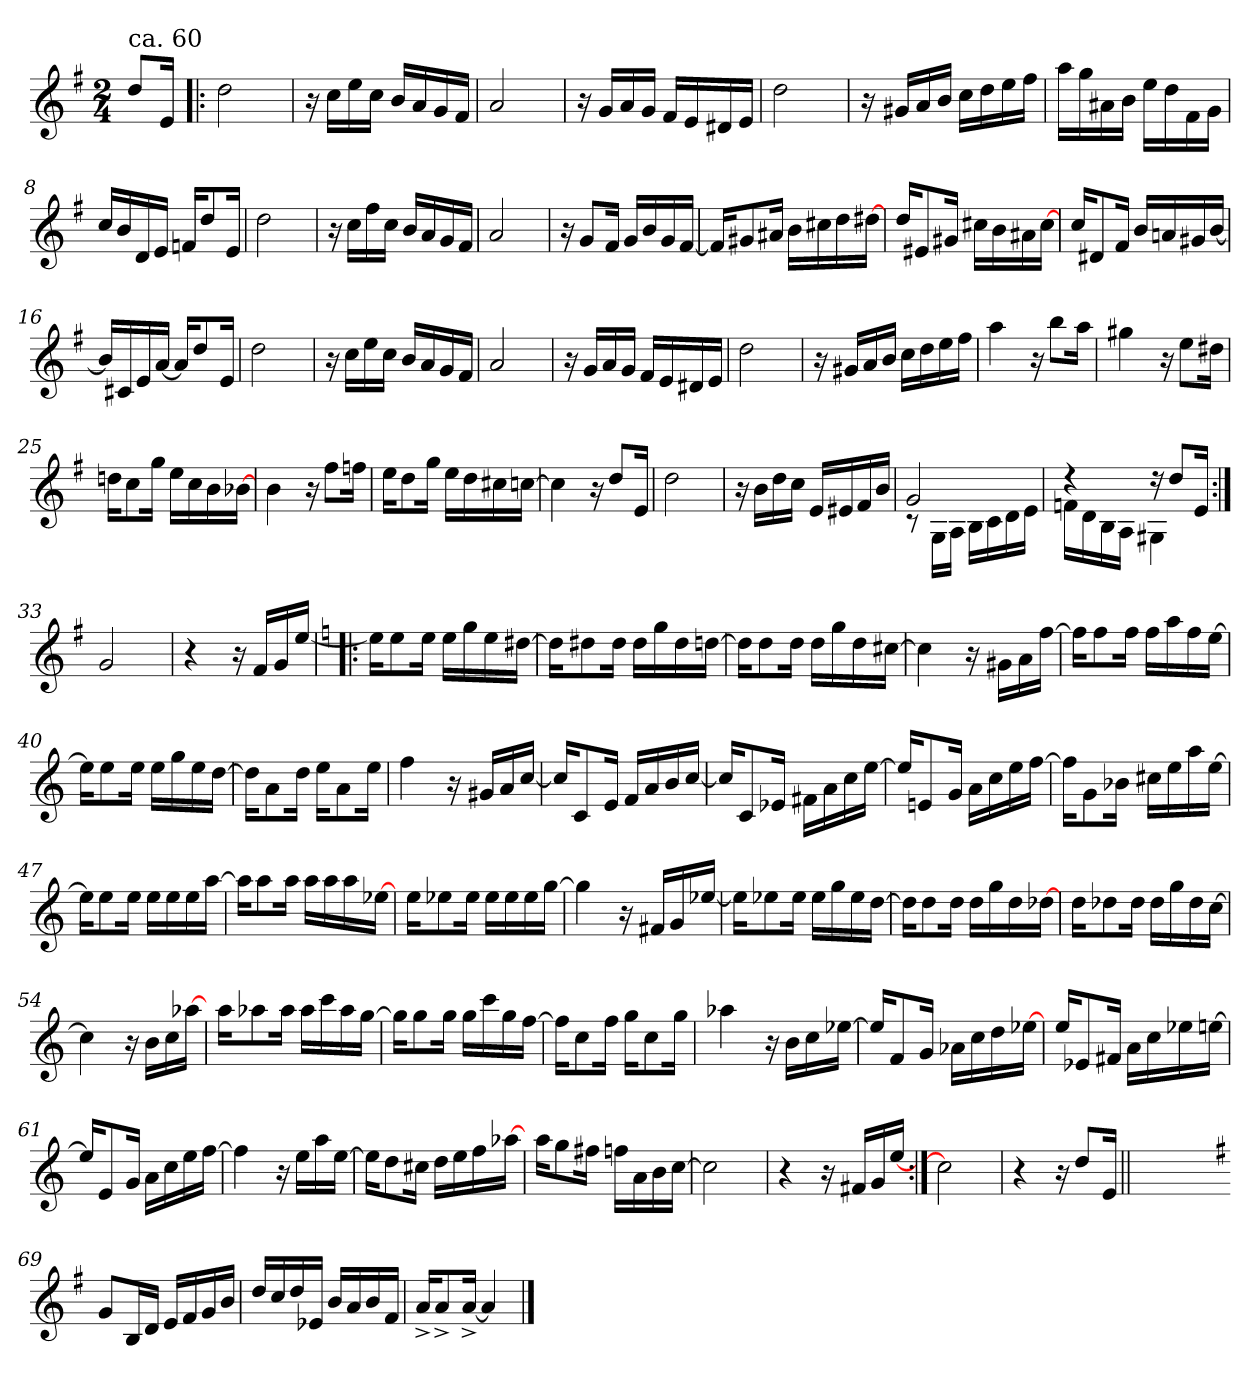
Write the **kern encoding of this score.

**kern
*part1
*staff1
*clefG2
*k[f#]
*G:
*M2/4
=
!LO:TX:a:t=ca. 60
8dd/L
16e/Jk
=1!|:
2dd\
=2
16r
16cc\LL
16ee\
16cc\JJ
16b/LL
16a/
16g/
16f#/JJ
=3
2a/
=4
16r
16g/LL
16a/
16g/JJ
16f#/LL
16e/
16d#X/
16e/JJ
!!LO:LB:g=z
=5
2dd\
=6
16r
16g#X/LL
16a/
16b/JJ
16cc\LL
16dd\
16ee\
16ff#\JJ
=7
16aa\LL
16gg\
16a#X\
16b\JJ
16ee\LL
16dd\
16f#\
16g\JJ
=8
16cc/LL
16b/
16d/
16e/JJ
16fn/KL
8dd/
16e/Jk
=9
2dd\
!!LO:LB:g=z
=10
16r
16cc\LL
16ff#\
16cc\JJ
16b/LL
16a/
16g/
16f#/JJ
=11
2a/
=12
16r
8g/L
16f#/Jk
16g/LL
16b/
16g/
[<16f#/JJ
=13
16f#/KL]
8g#X/
16a#X/Jk
16b\LL
16cc#X\
16dd\
[>16dd#X\JJ
=14
16dd/KL
8e#X/
16g#X/Jk
16cc#X\LL
16b\
16a#X\
[>16cc#\JJ
!!LO:LB:g=z
=15
16cc/KL
8d#X/
16f#/Jk
16b/LL
16an/
16g#X/
[<16b/JJ
=16
16b/LL]
16c#X/
16e/
[<16a/JJ
16a/KL]
8dd/
16e/Jk
=17
2dd\
=18
16r
16cc\LL
16ee\
16cc\JJ
16b/LL
16a/
16g/
16f#/JJ
=19
2a/
!!LO:LB:g=z
=20
16r
16g/LL
16a/
16g/JJ
16f#/LL
16e/
16d#X/
16e/JJ
=21
2dd\
=22
16r
16g#X/LL
16a/
16b/JJ
16cc\LL
16dd\
16ee\
16ff#\JJ
=23
4aa\
16r
8bb\L
16aa\Jk
=24
4gg#X\
16r
8ee\L
16dd#X\Jk
!!LO:LB:g=z
=25
16ddn\KL
8cc\
16gg\Jk
16ee\LL
16cc\
16b\
[>16b-X\JJ
=26
4b\
16r
8ff#\L
16ffn\Jk
=27
16ee\KL
8dd\
16gg\Jk
16ee\LL
16dd\
16cc#X\
[>16ccn\JJ
=28
4cc\]
16r
8dd/L
16e/Jk
=29
2dd\
!!LO:LB:g=z
=30
16r
16b\LL
16dd\
16cc\JJ
16e/LL
16e#X/
16f#/
16b/JJ
=31
*^
2g/	8rc
.	16G\LL
.	16A\JJ
.	16B\LL
.	16c\
.	16d\
.	16e\JJ
=32	=32
4rdd	16fn\LL
.	16d\
.	16B\
.	16A\JJ
16rdd	4G#X\
8dd/L	.
16e/Jk	.
*v	*v
=33:|!
2g/
=34
4r
16r
16f#/LL
16g/
[<16ee/JJ
!!LO:LB:g=z
=35!|:
*k[]
*C:
16ee\KL]
8ee\
16ee\Jk
16ee\LL
16gg\
16ee\
[>16dd#X\JJ
=36
16dd#\KL]
8dd#X\
16dd#\Jk
16dd#\LL
16gg\
16dd#\
[>16ddn\JJ
=37
16dd\KL]
8dd\
16dd\Jk
16dd\LL
16gg\
16dd\
[>16cc#X\JJ
=38
4cc#\]
16r
16g#X\LL
16a\
[>16ff\JJ
=39
16ff\KL]
8ff\
16ff\Jk
16ff\LL
16aa\
16ff\
[>16ee\JJ
!!LO:LB:g=z
=40
16ee\KL]
8ee\
16ee\Jk
16ee\LL
16gg\
16ee\
[>16dd\JJ
=41
16dd\KL]
8a\
16dd\Jk
16ee\KL
8a\
16ee\Jk
=42
4ff\
16r
16g#X/LL
16a/
[16cc/JJ
=43
16cc/KL]
8c/
16e/Jk
16f/LL
16a/
16b/
[<16cc/JJ
=44
16cc/KL]
8c/
16e-X/Jk
16f#X\LL
16a\
16cc\
[>16ee\JJ
!!LO:PB:g=z
=45
16ee/KL]
8en/
16g/Jk
16a\LL
16cc\
16ee\
[>16ff\JJ
=46
16ff\KL]
8g\
16b-X\Jk
16cc#X\LL
16ee\
16aa\
[>16ee\JJ
=47
16ee\KL]
8ee\
16ee\Jk
16ee\LL
16ee\
16ee\
[>16aa\JJ
=48
16aa\KL]
8aa\
16aa\Jk
16aa\LL
16aa\
16aa\
[>16ee-X\JJ
=49
16ee\KL
8ee-X\
16ee-\Jk
16ee-\LL
16ee-\
16ee-\
[>16gg\JJ
!!LO:LB:g=z
=50
4gg\]
16r
16f#X/LL
16g/
[<16ee-X/JJ
=51
16ee-\KL]
8ee-X\
16ee-\Jk
16ee-\LL
16gg\
16ee-\
[>16dd\JJ
=52
16dd\KL]
8dd\
16dd\Jk
16dd\LL
16gg\
16dd\
[>16dd-X\JJ
=53
16dd\KL
8dd-X\
16dd-\Jk
16dd-\LL
16gg\
16dd-\
[>16cc\JJ
=54
4cc\]
16r
16b\LL
16cc\
[>16aa-X\JJ
!!LO:LB:g=z
=55
16aa\KL
8aa-X\
16aa-\Jk
16aa-\LL
16ccc\
16aa-\
[>16gg\JJ
=56
16gg\KL]
8gg\
16gg\Jk
16gg\LL
16ccc\
16gg\
[>16ff\JJ
=57
16ff\KL]
8cc\
16ff\Jk
16gg\KL
8cc\
16gg\Jk
=58
4aa-X\
16r
16b\LL
16cc\
[>16ee-X\JJ
=59
16ee-/KL]
8f/
16g/Jk
16a-X\LL
16cc\
16dd\
[>16ee-X\JJ
!!LO:LB:g=z
=60
16ee/KL
8e-X/
16f#X/Jk
16a\LL
16cc\
16ee-X\
[>16een\JJ
=61
16ee/KL]
8e/
16g/Jk
16a\LL
16cc\
16ee\
[>16ff\JJ
=62
4ff\]
16r
16ee\LL
16aa\
[>16ee\JJ
=63
16ee\KL]
8dd\
16cc#X\Jk
16dd\LL
16ee\
16ff\
[>16aa-X\JJ
=64
16aa\KL
8gg\
16ff#X\Jk
16ffn\LL
16a\
16b\
[>16cc\JJ
!!LO:LB:g=z
=65
2cc\]
=66
4r
16r
16f#X/LL
16g/
[16ee/JJ
=67:|!
2cc\]
=68
4r
16r
8dd/L
16e/Jk
=68X1||
*stria0
2ryy
!!LO:LB:g=z
=69-
*stria5
*k[f#]
*G:
8g/L
16B/L
16d/JJ
16e/LL
16f#/
16g/
16b/JJ
=70
16dd/LL
16cc/
16dd/
16e-X/JJ
16b/LL
16a/
16b/
16f#/JJ
=71
16a^</KL
8a^</
[<16a^</Jk
4a/]
==
*-
